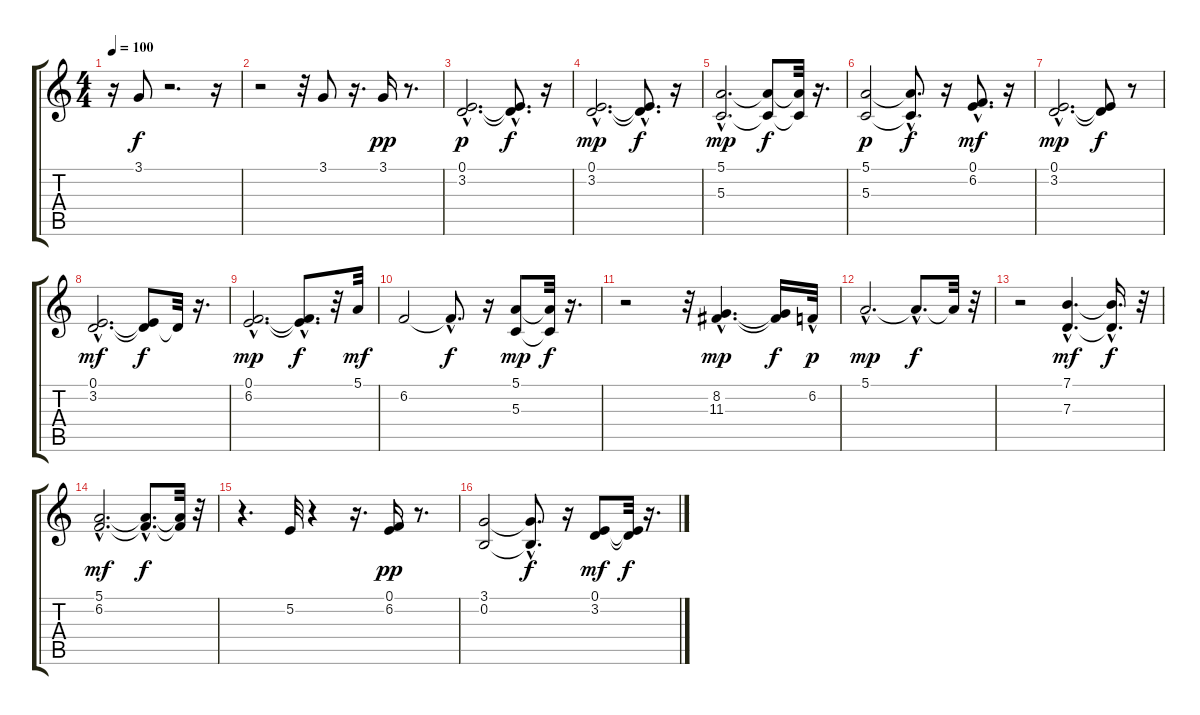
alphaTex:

\track "" {instrument stringensemble1}
\staff {score tabs}
\tuning (E4 B3 G3 D3 A2 E2) {hide}
\ts (4 4)
\tempo 100
\clef g2
\ks c
r.16{dy f} 3.1.8 r.2{d} r.16 |
r.2 r.32 3.1.8 r.16{d} 3.1.16{dy pp} r.8{d} |
(0.1{hac} 3.2{hac}).2{d dy p} (0.1{hac t} 3.2{hac t}).8{d dy f} r.16 |
(0.1{hac} 3.2{hac}).2{d dy mp} (0.1{t} 3.2{hac t}).8{d dy f} r.16 |
(5.1{hac} 5.3{hac}).2{d dy mp} (5.1{t} 5.3{t}).8{dy f} (5.1{t} 5.3{t}).32 r.16{d} |
(5.1 5.3).2{dy p} (5.1{hac t} 5.3{hac t}).8{d dy f} r.16 (0.1{hac} 6.2{hac}).8{d dy mf} r.16 |
(0.1{hac} 3.2{hac}).2{d dy mp} (0.1{t} 3.2{t}).8{dy f} r.8 |
(0.1{hac} 3.2{hac}).2{d dy mf} (0.1{t} 3.2{t}).8{dy f} 3.2{t}.32 r.16{d} |
(0.1{hac} 6.2{hac}).2{d dy mp} (0.1{hac t} 6.2{hac t}).8{d dy f} r.32 5.1.32{dy mf} |
6.2.2 6.2{hac t}.8{d dy f} r.16 (5.1 5.3).8{dy mp} (5.1{t} 5.3{t}).32{dy f} r.16{d} |
r.2 r.32 (8.2{hac} 11.3{hac}).4{d dy mp} (8.2{t} 11.3{t}).16{dy f} 6.2{hac}.32{dy p} |
5.1{hac}.2{d dy mp} 5.1{hac t}.8{d dy f} 5.1{t}.32 r.32 |
r.2 (7.1{hac} 7.3{hac}).4{d dy mf} (7.1{hac t} 7.3{hac t}).16{d dy f} r.32 |
(5.1{hac} 6.2{hac}).2{d dy mf} (5.1{hac t} 6.2{hac t}).8{d dy f} (5.1{t} 6.2{t}).32 r.32 |
r.4{d} 5.2.32 r.4 r.16{d} (0.1 6.2).16{dy pp} r.8{d} |
(3.1 0.2).2 (3.1{hac t} 0.2{hac t}).8{d dy f} r.16 (0.1 3.2).8{dy mf} (0.1{t} 3.2{t}).32{dy f} r.16{d}
